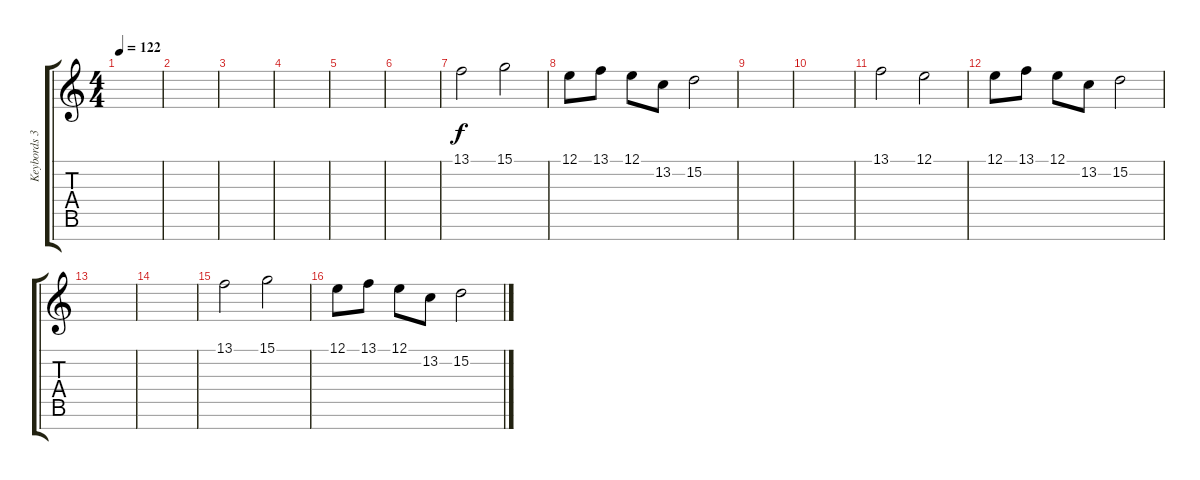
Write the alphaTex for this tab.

\track ("Keybords 3" "Keybords 3") {instrument flute}
\staff {score tabs}
\tuning (E4 B3 G3 D3 A2 E2 B1) {hide}
\ts (4 4)
\tempo 122
\clef g2
\ks c
|
|
|
|
|
|
13.1.2{volume 10 instrument flute} 15.1.2 |
12.1.8 13.1.8 12.1.8 13.2.8 15.2.2 |
|
|
13.1.2 12.1.2 |
12.1.8 13.1.8 12.1.8 13.2.8 15.2.2 |
|
|
13.1.2{volume 12 instrument flute} 15.1.2 |
12.1.8 13.1.8 12.1.8 13.2.8 15.2.2
